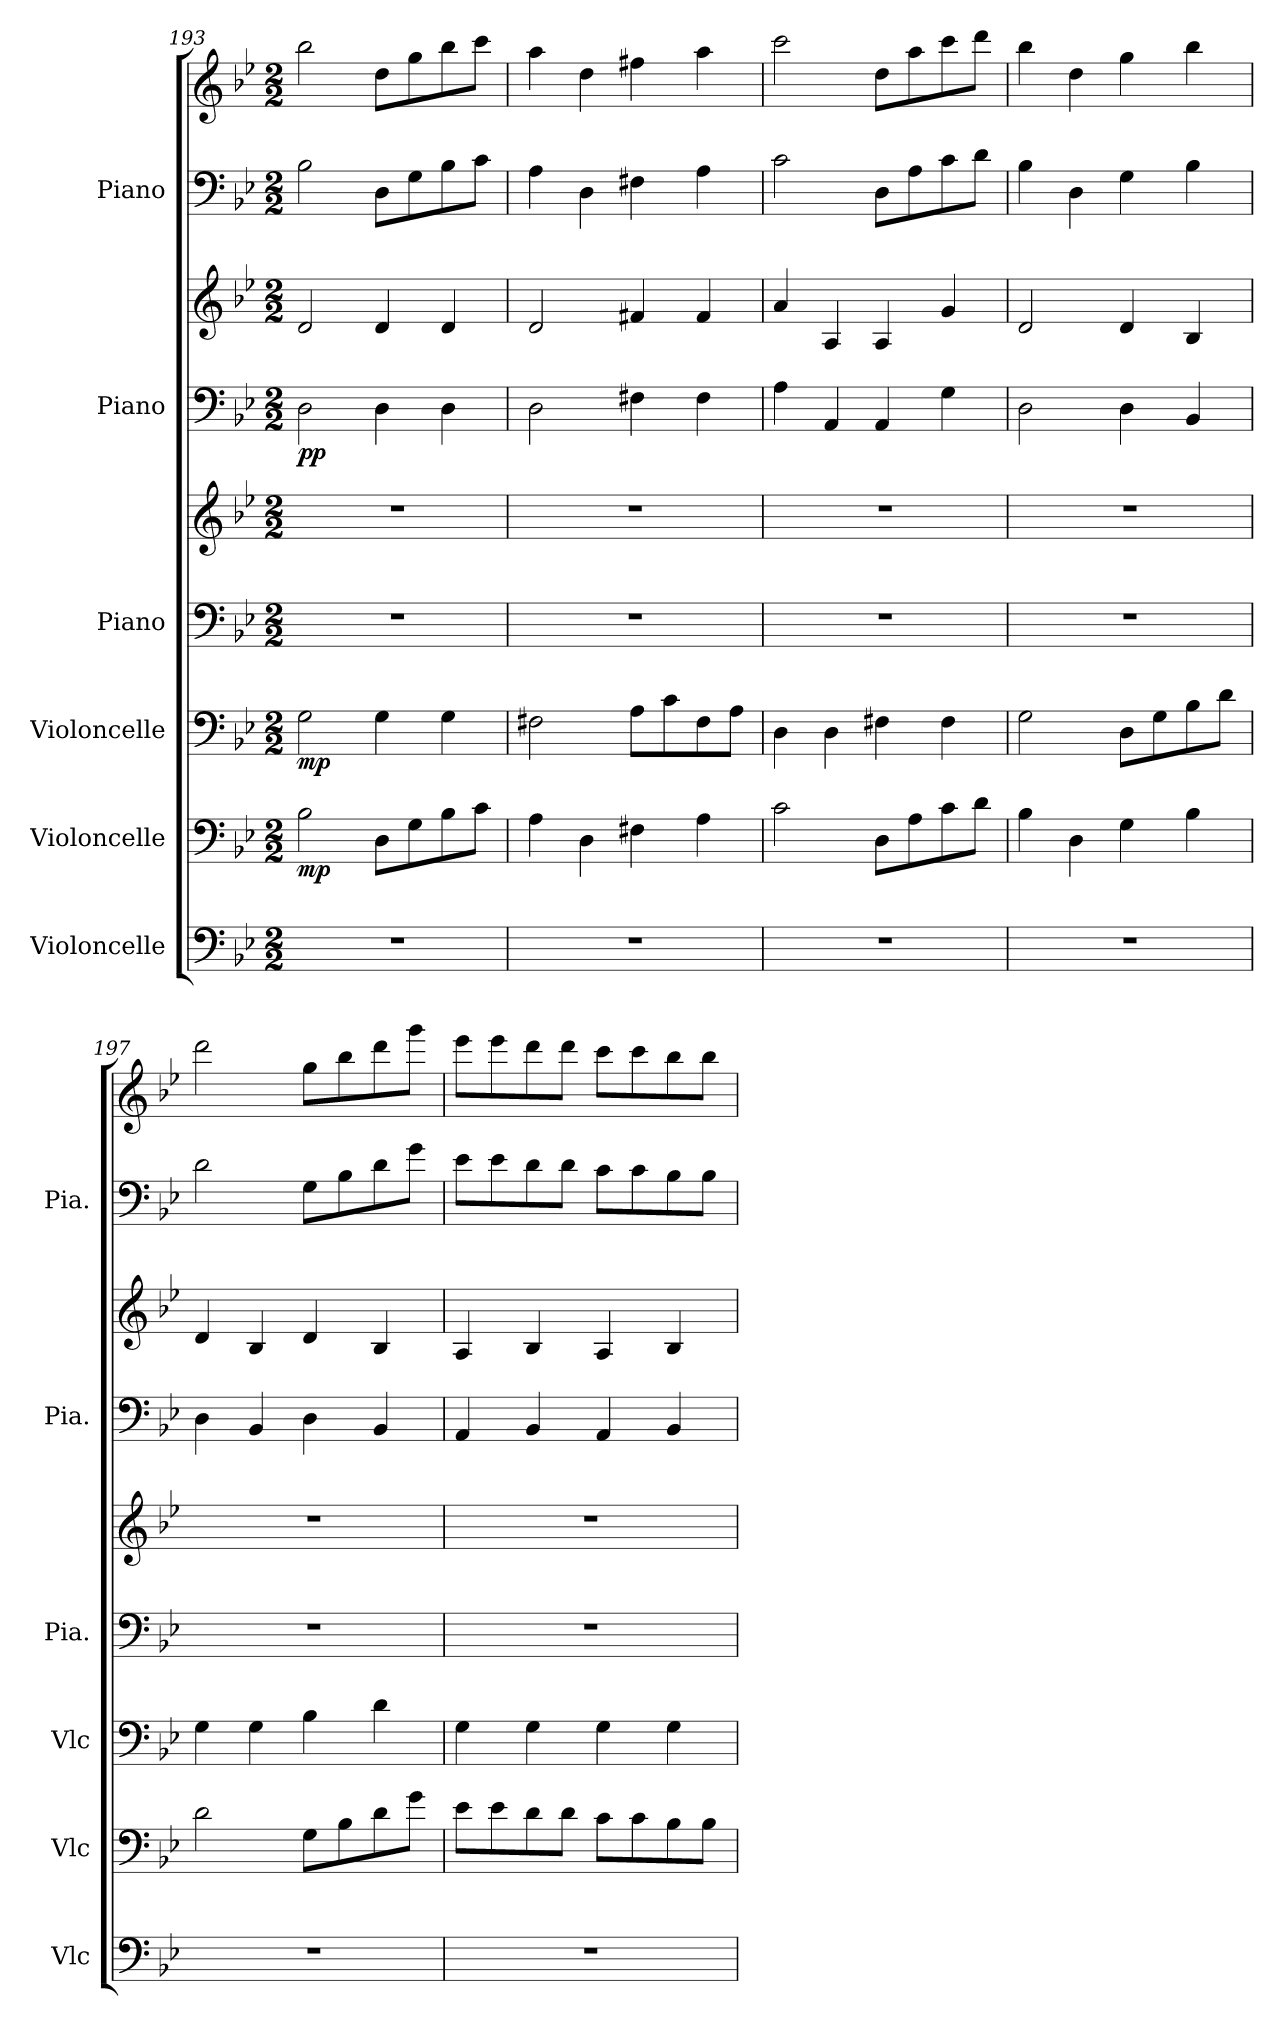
**kern	**kern	**dynam	**kern	**dynam	**kern	**kern	**kern	**kern	**dynam	**kern	**kern	**dynam
*part6	*part5	*part5	*part4	*part4	*part3	*part3	*part2	*part2	*part2	*part1	*part1	*part1
*staff9	*staff8	*staff8	*staff7	*staff7	*staff6	*staff5	*staff4	*staff3	*staff3/4	*staff2	*staff1	*staff1/2
*I"Violoncelle	*I"Violoncelle	*	*I"Violoncelle	*	*I"Piano	*	*I"Piano	*	*	*I"Piano	*	*
*I'Vlc	*I'Vlc	*	*I'Vlc	*	*I'Pia.	*	*I'Pia.	*	*	*I'Pia.	*	*
*clefF4	*clefF4	*	*clefF4	*	*clefF4	*clefG2	*clefF4	*clefG2	*	*clefF4	*clefG2	*
*k[b-e-]	*k[b-e-]	*	*k[b-e-]	*	*k[b-e-]	*k[b-e-]	*k[b-e-]	*k[b-e-]	*	*k[b-e-]	*k[b-e-]	*
*M2/2	*M2/2	*	*M2/2	*	*M2/2	*M2/2	*M2/2	*M2/2	*	*M2/2	*M2/2	*
=193	=193	=193	=193	=193	=193	=193	=193	=193	=193	=193	=193	=193
!	!	!LO:DY:b	!	!LO:DY:b	!	!	!	!	!LO:DY:b=2	!	!	!
!	!	!	!	!	!	!	!	!	!LO:DY:n=1:b	!	!	!LO:DY:b=2
!	!	!	!	!	!	!	!	!	!	!	!	!LO:DY:n=1:b
1r	2B-\	mp	2G\	mp	1r	1r	2D\	2d/	p p	2B-\	2bb-\	mp mp
.	8D\L	.	4G\	.	.	.	4D\	4d/	.	8D\L	8dd\L	.
.	8G\	.	.	.	.	.	.	.	.	8G\	8gg\	.
.	8B-\	.	4G\	.	.	.	4D\	4d/	.	8B-\	8bb-\	.
.	8c\J	.	.	.	.	.	.	.	.	8c\J	8ccc\J	.
=194	=194	=194	=194	=194	=194	=194	=194	=194	=194	=194	=194	=194
1r	4A\	.	2F#X\	.	1r	1r	2D\	2d/	.	4A\	4aa\	.
.	4D\	.	.	.	.	.	.	.	.	4D\	4dd\	.
.	4F#X\	.	8A\L	.	.	.	4F#X\	4f#X/	.	4F#X\	4ff#X\	.
.	.	.	8c\	.	.	.	.	.	.	.	.	.
.	4A\	.	8F#\	.	.	.	4F#\	4f#/	.	4A\	4aa\	.
.	.	.	8A\J	.	.	.	.	.	.	.	.	.
=195	=195	=195	=195	=195	=195	=195	=195	=195	=195	=195	=195	=195
1r	2c\	.	4D\	.	1r	1r	4A\	4a/	.	2c\	2ccc\	.
.	.	.	4D\	.	.	.	4AA/	4A/	.	.	.	.
.	8D\L	.	4F#X\	.	.	.	4AA/	4A/	.	8D\L	8dd\L	.
.	8A\	.	.	.	.	.	.	.	.	8A\	8aa\	.
.	8c\	.	4F#\	.	.	.	4G\	4g/	.	8c\	8ccc\	.
.	8d\J	.	.	.	.	.	.	.	.	8d\J	8ddd\J	.
=196	=196	=196	=196	=196	=196	=196	=196	=196	=196	=196	=196	=196
1r	4B-\	.	2G\	.	1r	1r	2D\	2d/	.	4B-\	4bb-\	.
.	4D\	.	.	.	.	.	.	.	.	4D\	4dd\	.
.	4G\	.	8D\L	.	.	.	4D\	4d/	.	4G\	4gg\	.
.	.	.	8G\	.	.	.	.	.	.	.	.	.
.	4B-\	.	8B-\	.	.	.	4BB-/	4B-/	.	4B-\	4bb-\	.
.	.	.	8d\J	.	.	.	.	.	.	.	.	.
!!LO:PB:g=z
=197	=197	=197	=197	=197	=197	=197	=197	=197	=197	=197	=197	=197
1r	2d\	.	4G\	.	1r	1r	4D\	4d/	.	2d\	2ddd\	.
.	.	.	4G\	.	.	.	4BB-/	4B-/	.	.	.	.
.	8G\L	.	4B-\	.	.	.	4D\	4d/	.	8G\L	8gg\L	.
.	8B-\	.	.	.	.	.	.	.	.	8B-\	8bb-\	.
.	8d\	.	4d\	.	.	.	4BB-/	4B-/	.	8d\	8ddd\	.
.	8g\J	.	.	.	.	.	.	.	.	8g\J	8ggg\J	.
=198	=198	=198	=198	=198	=198	=198	=198	=198	=198	=198	=198	=198
1r	8e-\L	.	4G\	.	1r	1r	4AA/	4A/	.	8e-\L	8eee-\L	.
.	8e-\	.	.	.	.	.	.	.	.	8e-\	8eee-\	.
.	8d\	.	4G\	.	.	.	4BB-/	4B-/	.	8d\	8ddd\	.
.	8d\J	.	.	.	.	.	.	.	.	8d\J	8ddd\J	.
.	8c\L	.	4G\	.	.	.	4AA/	4A/	.	8c\L	8ccc\L	.
.	8c\	.	.	.	.	.	.	.	.	8c\	8ccc\	.
.	8B-\	.	4G\	.	.	.	4BB-/	4B-/	.	8B-\	8bb-\	.
.	8B-\J	.	.	.	.	.	.	.	.	8B-\J	8bb-\J	.
=	=	=	=	=	=	=	=	=	=	=	=	=
*-	*-	*-	*-	*-	*-	*-	*-	*-	*-	*-	*-	*-
